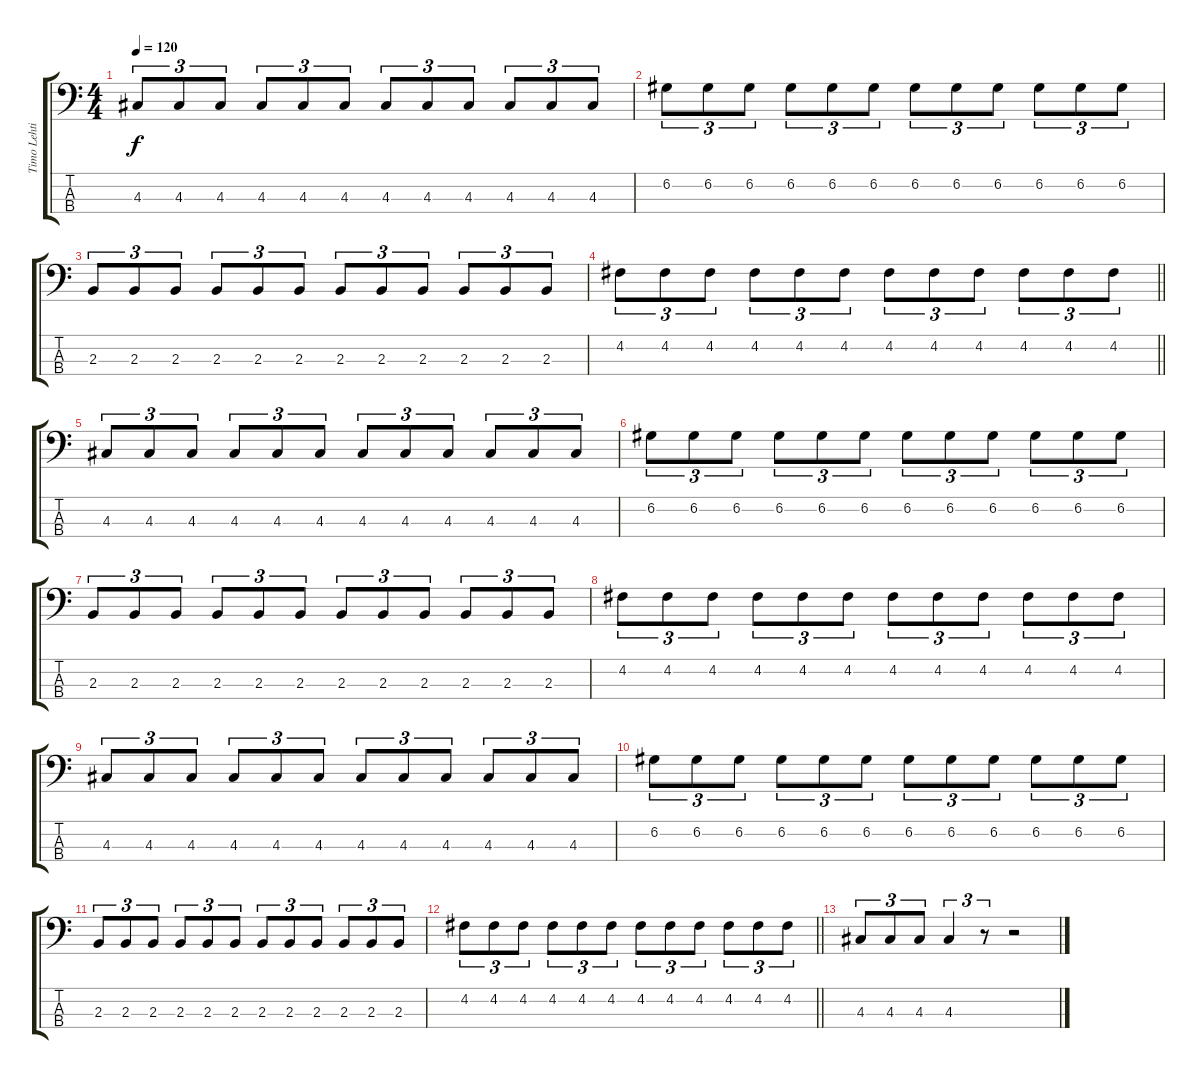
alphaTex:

\track ("Timo Lehtinen" "Timo Lehti") {instrument electricbasspick}
\staff {score tabs}
\tuning (G2 D2 A1 E1) {hide}
\ts (4 4)
\tempo 120
\clef f4
\ks c
4.3.8{tu (3 2) dy f} 4.3.8{tu (3 2)} 4.3.8{tu (3 2)} 4.3.8{tu (3 2)} 4.3.8{tu (3 2)} 4.3.8{tu (3 2)} 4.3.8{tu (3 2)} 4.3.8{tu (3 2)} 4.3.8{tu (3 2)} 4.3.8{tu (3 2)} 4.3.8{tu (3 2)} 4.3.8{tu (3 2)} |
6.2.8{tu (3 2)} 6.2.8{tu (3 2)} 6.2.8{tu (3 2)} 6.2.8{tu (3 2)} 6.2.8{tu (3 2)} 6.2.8{tu (3 2)} 6.2.8{tu (3 2)} 6.2.8{tu (3 2)} 6.2.8{tu (3 2)} 6.2.8{tu (3 2)} 6.2.8{tu (3 2)} 6.2.8{tu (3 2)} |
2.3.8{tu (3 2)} 2.3.8{tu (3 2)} 2.3.8{tu (3 2)} 2.3.8{tu (3 2)} 2.3.8{tu (3 2)} 2.3.8{tu (3 2)} 2.3.8{tu (3 2)} 2.3.8{tu (3 2)} 2.3.8{tu (3 2)} 2.3.8{tu (3 2)} 2.3.8{tu (3 2)} 2.3.8{tu (3 2)} |
\barLineRight lightlight
4.2.8{tu (3 2)} 4.2.8{tu (3 2)} 4.2.8{tu (3 2)} 4.2.8{tu (3 2)} 4.2.8{tu (3 2)} 4.2.8{tu (3 2)} 4.2.8{tu (3 2)} 4.2.8{tu (3 2)} 4.2.8{tu (3 2)} 4.2.8{tu (3 2)} 4.2.8{tu (3 2)} 4.2.8{tu (3 2)} |
4.3.8{tu (3 2)} 4.3.8{tu (3 2)} 4.3.8{tu (3 2)} 4.3.8{tu (3 2)} 4.3.8{tu (3 2)} 4.3.8{tu (3 2)} 4.3.8{tu (3 2)} 4.3.8{tu (3 2)} 4.3.8{tu (3 2)} 4.3.8{tu (3 2)} 4.3.8{tu (3 2)} 4.3.8{tu (3 2)} |
6.2.8{tu (3 2)} 6.2.8{tu (3 2)} 6.2.8{tu (3 2)} 6.2.8{tu (3 2)} 6.2.8{tu (3 2)} 6.2.8{tu (3 2)} 6.2.8{tu (3 2)} 6.2.8{tu (3 2)} 6.2.8{tu (3 2)} 6.2.8{tu (3 2)} 6.2.8{tu (3 2)} 6.2.8{tu (3 2)} |
2.3.8{tu (3 2)} 2.3.8{tu (3 2)} 2.3.8{tu (3 2)} 2.3.8{tu (3 2)} 2.3.8{tu (3 2)} 2.3.8{tu (3 2)} 2.3.8{tu (3 2)} 2.3.8{tu (3 2)} 2.3.8{tu (3 2)} 2.3.8{tu (3 2)} 2.3.8{tu (3 2)} 2.3.8{tu (3 2)} |
4.2.8{tu (3 2)} 4.2.8{tu (3 2)} 4.2.8{tu (3 2)} 4.2.8{tu (3 2)} 4.2.8{tu (3 2)} 4.2.8{tu (3 2)} 4.2.8{tu (3 2)} 4.2.8{tu (3 2)} 4.2.8{tu (3 2)} 4.2.8{tu (3 2)} 4.2.8{tu (3 2)} 4.2.8{tu (3 2)} |
4.3.8{tu (3 2)} 4.3.8{tu (3 2)} 4.3.8{tu (3 2)} 4.3.8{tu (3 2)} 4.3.8{tu (3 2)} 4.3.8{tu (3 2)} 4.3.8{tu (3 2)} 4.3.8{tu (3 2)} 4.3.8{tu (3 2)} 4.3.8{tu (3 2)} 4.3.8{tu (3 2)} 4.3.8{tu (3 2)} |
6.2.8{tu (3 2)} 6.2.8{tu (3 2)} 6.2.8{tu (3 2)} 6.2.8{tu (3 2)} 6.2.8{tu (3 2)} 6.2.8{tu (3 2)} 6.2.8{tu (3 2)} 6.2.8{tu (3 2)} 6.2.8{tu (3 2)} 6.2.8{tu (3 2)} 6.2.8{tu (3 2)} 6.2.8{tu (3 2)} |
2.3.8{tu (3 2)} 2.3.8{tu (3 2)} 2.3.8{tu (3 2)} 2.3.8{tu (3 2)} 2.3.8{tu (3 2)} 2.3.8{tu (3 2)} 2.3.8{tu (3 2)} 2.3.8{tu (3 2)} 2.3.8{tu (3 2)} 2.3.8{tu (3 2)} 2.3.8{tu (3 2)} 2.3.8{tu (3 2)} |
\barLineRight lightlight
4.2.8{tu (3 2)} 4.2.8{tu (3 2)} 4.2.8{tu (3 2)} 4.2.8{tu (3 2)} 4.2.8{tu (3 2)} 4.2.8{tu (3 2)} 4.2.8{tu (3 2)} 4.2.8{tu (3 2)} 4.2.8{tu (3 2)} 4.2.8{tu (3 2)} 4.2.8{tu (3 2)} 4.2.8{tu (3 2)} |
4.3.8{tu (3 2)} 4.3.8{tu (3 2)} 4.3.8{tu (3 2)} 4.3.4{tu (3 2)} r.8{tu (3 2)} r.2
